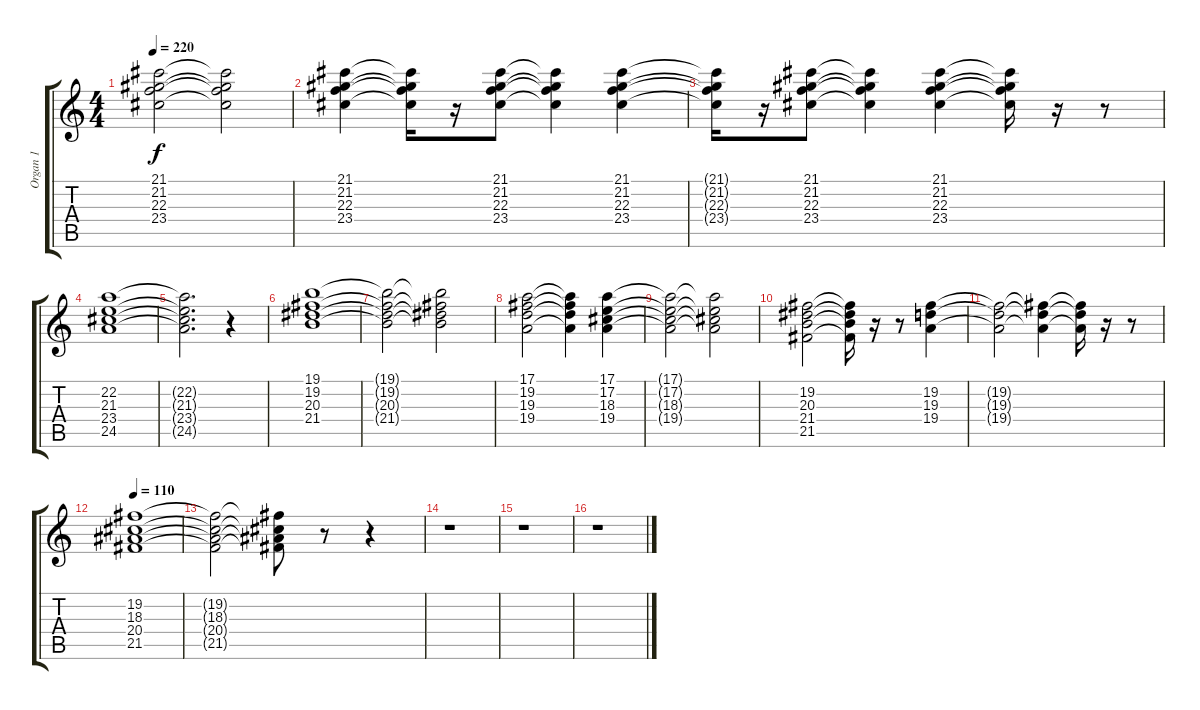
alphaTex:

\track ("Organ 1" "Organ 1") {instrument rockorgan}
\staff {score tabs}
\tuning (E4 B3 G3 D3 A2 E2) {hide}
\ts (4 4)
\tempo 220
\clef g2
\ks c
(21.1{t} 21.2{t} 22.3{t} 23.4{t}).2{dy f} (21.1{t} 21.2{t} 22.3{t} 23.4{t}).2 |
(21.1 21.2 22.3 23.4).4 (21.1{t} 21.2{t} 22.3{t} 23.4{t}).16 r.16 (21.1 21.2 22.3 23.4).8 (21.1{t} 21.2{t} 22.3{t} 23.4{t}).4 (21.1 21.2 22.3 23.4).4 |
(21.1{t} 21.2{t} 22.3{t} 23.4{t}).16 r.16 (21.1 21.2 22.3 23.4).8 (21.1{t} 21.2{t} 22.3{t} 23.4{t}).4 (21.1 21.2 22.3 23.4).4 (21.1{t} 21.2{t} 22.3{t} 23.4{t}).16 r.16 r.8 |
(22.2 21.3 23.4 24.5).1 |
(22.2{t} 21.3{t} 23.4{t} 24.5{t}).2{d} r.4 |
(19.1 19.2 20.3 21.4).1 |
(19.1{t} 19.2{t} 20.3{t} 21.4{t}).2 (19.1{t} 19.2{t} 20.3{t} 21.4{t}).2 |
(17.1 19.2 19.3 19.4).2 (17.1{t} 19.2{t} 19.3{t} 19.4{t}).4 (17.1 17.2 18.3 19.4).4 |
(17.1{t} 17.2{t} 18.3{t} 19.4{t}).2 (17.1{t} 17.2{t} 18.3{t} 19.4{t}).2 |
(19.2 20.3 21.4 21.5).2 (19.2{t} 20.3{t} 21.4{t} 21.5{t}).16 r.16 r.8 (19.2 19.3 19.4).4 |
(19.2{t} 19.3{t} 19.4{t}).2 (19.2{t} 19.3{t} 19.4{t}).4 (19.2{t} 19.3{t} 19.4{t}).16 r.16 r.8 |
\tempo 110
(19.2 18.3 20.4 21.5).1 |
(19.2{t} 18.3{t} 20.4{t} 21.5{t}).2 (19.2{t} 18.3{t} 20.4{t} 21.5{t}).8 r.8 r.4 |
r.1 |
r.1 |
r.1
